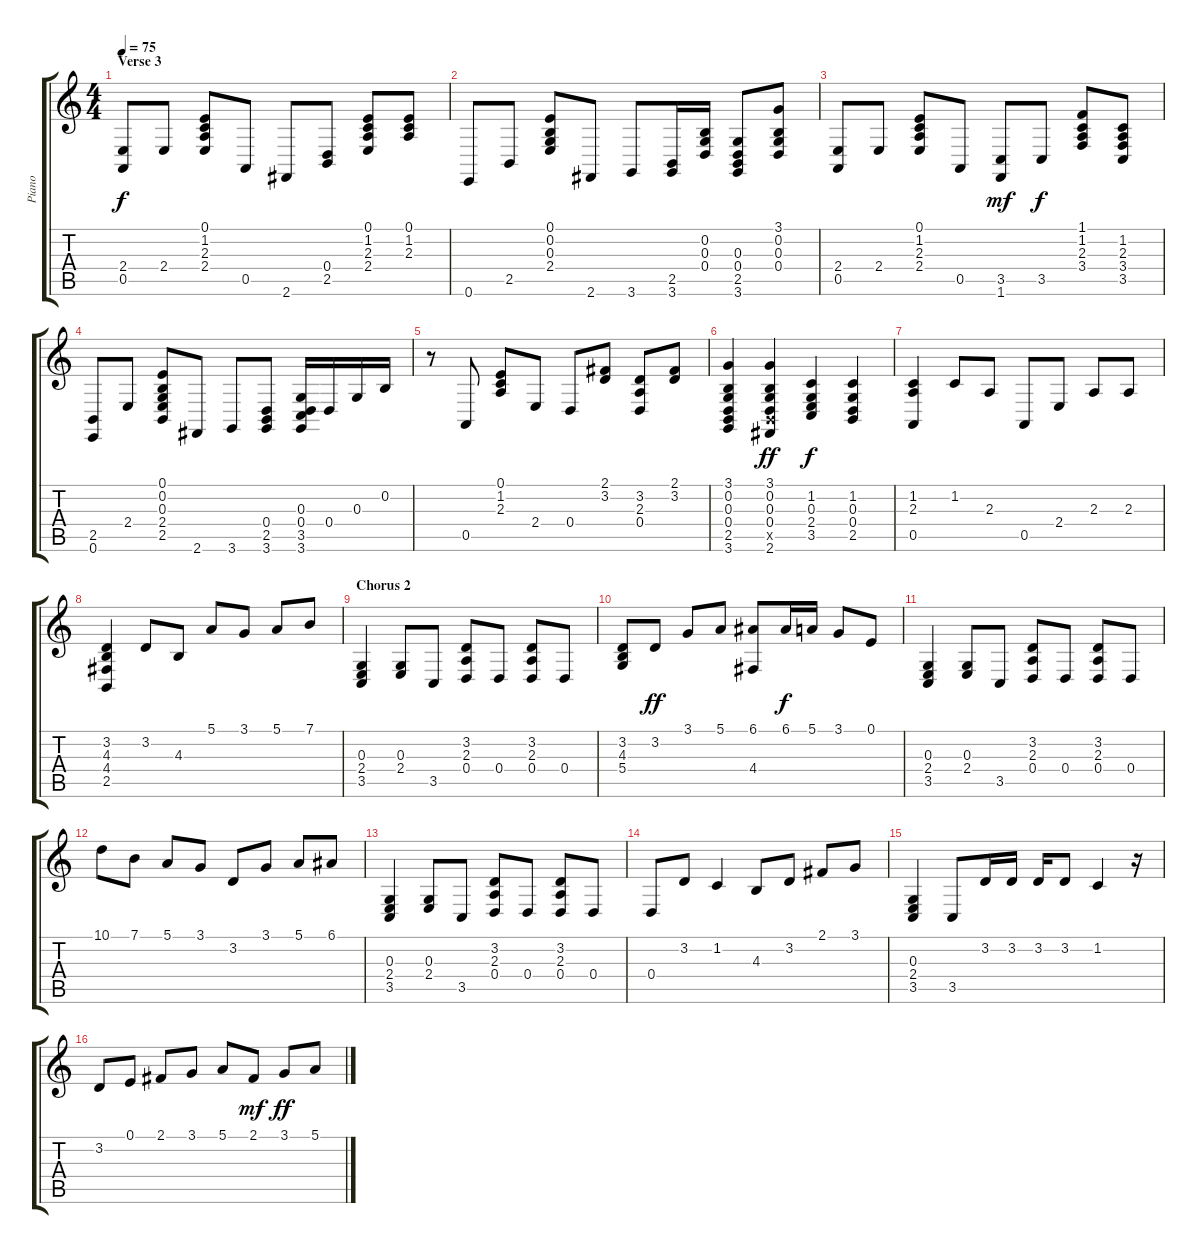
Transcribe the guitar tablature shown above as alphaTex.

\track ("Piano" "Piano") {instrument acousticgrandpiano}
\staff {score tabs}
\tuning (E4 B3 G3 D3 A2 E2) {hide}
\ts (4 4)
\section ("" "Verse 3")
\tempo 75
\clef g2
\ks c
(2.4 0.5).8{dy f} 2.4.8 (0.1 1.2 2.3 2.4).8 0.5.8 2.6.8 (0.4 2.5).8 (0.1 1.2 2.3 2.4).8 (0.1 1.2 2.3).8 |
0.6.8 2.5.8 (0.1 0.2 0.3 2.4).8 2.6.8 3.6.8 (2.5 3.6).16 (0.2 0.3 0.4).16 (0.3 0.4 2.5 3.6).8 (3.1 0.2 0.3 0.4).8 |
(2.4 0.5).8 2.4.8 (0.1 1.2 2.3 2.4).8 0.5.8 (3.5 1.6).8{dy mf} 3.5.8{dy f} (1.1 1.2 2.3 3.4).8 (1.2 2.3 3.4 3.5).8 |
(2.5 0.6).8 2.4.8 (0.1 0.2 0.3 2.4 2.5).8 2.6.8 3.6.8 (0.4 2.5 3.6).8 (0.3 0.4 3.5 3.6).16 0.4.16 0.3.16 0.2.16 |
r.8 0.5.8 (0.1 1.2 2.3).8 2.4.8 0.4.8 (2.1 3.2).8 (3.2 2.3 0.4).8 (2.1 3.2).8 |
(3.1 0.2 0.3 0.4 2.5 3.6).4 (3.1 0.2 0.3 0.4 2.5{x} 2.6).4{dy ff} (1.2 0.3 2.4 3.5).4{dy f} (1.2 0.3 0.4 2.5).4 |
(1.2 2.3 0.5).4 1.2.8 2.3.8 0.5.8 2.4.8 2.3.8 2.3.8 |
(3.2 4.3 4.4 2.5).4 3.2.8 4.3.8 5.1.8 3.1.8 5.1.8 7.1.8 |
\section ("" "Chorus 2")
(0.3 2.4 3.5).4 (0.3 2.4).8 3.5.8 (3.2 2.3 0.4).8 0.4.8 (3.2 2.3 0.4).8 0.4.8 |
(3.2 4.3 5.4).8 3.2.8{dy ff} 3.1.8 5.1.8 (6.1 4.4).8 6.1.16{dy f} 5.1.16 3.1.8 0.1.8 |
(0.3 2.4 3.5).4 (0.3 2.4).8 3.5.8 (3.2 2.3 0.4).8 0.4.8 (3.2 2.3 0.4).8 0.4.8 |
10.1.8 7.1.8 5.1.8 3.1.8 3.2.8 3.1.8 5.1.8 6.1.8 |
(0.3 2.4 3.5).4 (0.3 2.4).8 3.5.8 (3.2 2.3 0.4).8 0.4.8 (3.2 2.3 0.4).8 0.4.8 |
0.4.8 3.2.8 1.2.4 4.3.8 3.2.8 2.1.8 3.1.8 |
(0.3 2.4 3.5).4 3.5.8 3.2.16 3.2.16 3.2.16 3.2.8 1.2.4 r.16 |
3.2.8 0.1.8 2.1.8 3.1.8 5.1.8 2.1.8{dy mf} 3.1.8{dy ff} 5.1.8
